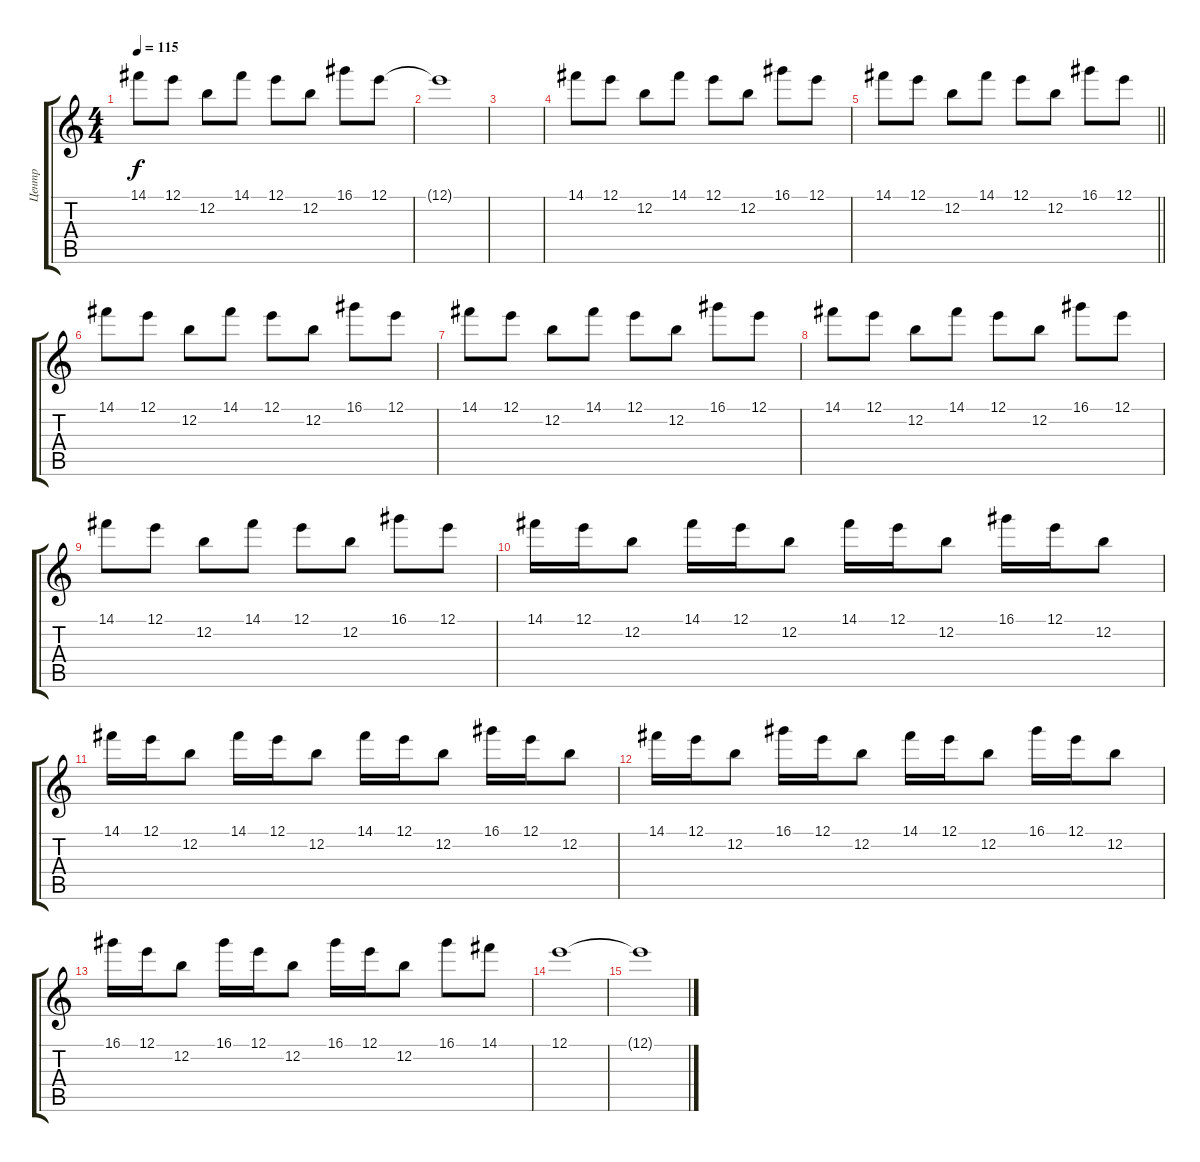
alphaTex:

\track ("Центр" "Центр") {instrument overdrivenguitar}
\staff {score tabs}
\tuning (E4 B3 G3 D3 A2 E2) {hide}
\ts (4 4)
\tempo 115
\clef g2
\ks c
14.1.8{dy f} 12.1.8 12.2.8 14.1.8 12.1.8 12.2.8 16.1.8 12.1.8 |
12.1{t}.1 |
|
14.1.8 12.1.8 12.2.8 14.1.8 12.1.8 12.2.8 16.1.8 12.1.8 |
\barLineRight lightlight
14.1.8 12.1.8 12.2.8 14.1.8 12.1.8 12.2.8 16.1.8 12.1.8 |
14.1.8 12.1.8 12.2.8 14.1.8 12.1.8 12.2.8 16.1.8 12.1.8 |
14.1.8 12.1.8 12.2.8 14.1.8 12.1.8 12.2.8 16.1.8 12.1.8 |
14.1.8 12.1.8 12.2.8 14.1.8 12.1.8 12.2.8 16.1.8 12.1.8 |
14.1.8 12.1.8 12.2.8 14.1.8 12.1.8 12.2.8 16.1.8 12.1.8 |
14.1.16 12.1.16 12.2.8 14.1.16 12.1.16 12.2.8 14.1.16 12.1.16 12.2.8 16.1.16 12.1.16 12.2.8 |
14.1.16 12.1.16 12.2.8 14.1.16 12.1.16 12.2.8 14.1.16 12.1.16 12.2.8 16.1.16 12.1.16 12.2.8 |
14.1.16 12.1.16 12.2.8 16.1.16 12.1.16 12.2.8 14.1.16 12.1.16 12.2.8 16.1.16 12.1.16 12.2.8 |
16.1.16 12.1.16 12.2.8 16.1.16 12.1.16 12.2.8 16.1.16 12.1.16 12.2.8 16.1.8 14.1.8 |
12.1.1 |
12.1{t}.1
